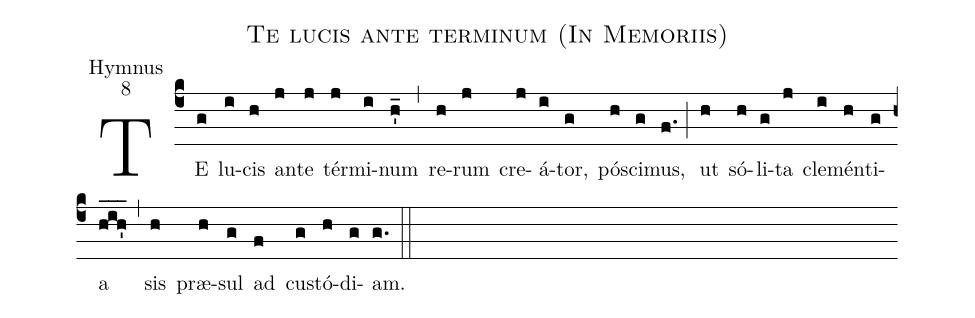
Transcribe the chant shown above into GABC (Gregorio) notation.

name:Te lucis ante terminum (In Memoriis);
office-part:Hymnus;
mode:8;
%%
(c4) TE(g) lu(i)cis(h) an(j)te(j) tér(j)mi(i)num(h_') (,)
re(h)rum(j) cre(j)á(i)tor,(g) pós(h)ci(g)mus,(f.) (;)
ut(h) só(h)li(g)ta(j) cle(i)mén(h)ti(g)a(hih___') (,)
sis(h) præ(h)sul(g) ad(f) cus(g)tó(h)di(g)am.(g.) (::)
